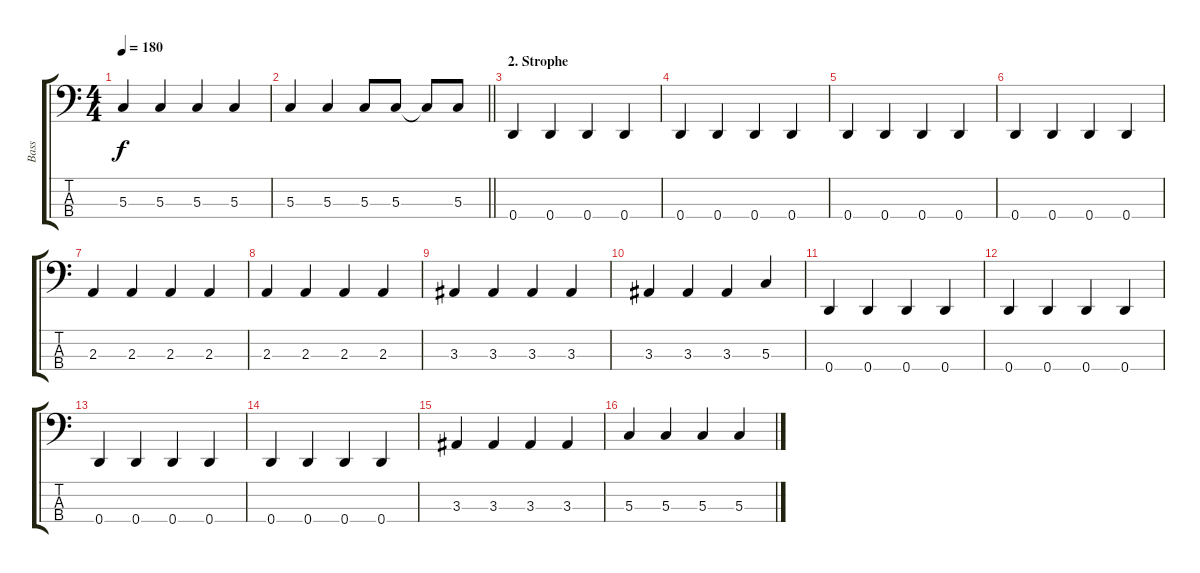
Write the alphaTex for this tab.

\track ("Bass" "Bass") {instrument electricbassfinger}
\staff {score tabs}
\tuning (F2 C2 G1 D1) {hide}
\ts (4 4)
\tempo 180
\clef f4
\ks c
5.3.4{dy f} 5.3.4 5.3.4 5.3.4 |
\barLineRight lightlight
5.3.4 5.3.4 5.3.8 5.3.8 5.3{t}.8 5.3.8 |
\section ("" "2. Strophe")
0.4.4 0.4.4 0.4.4 0.4.4 |
0.4.4 0.4.4 0.4.4 0.4.4 |
0.4.4 0.4.4 0.4.4 0.4.4 |
0.4.4 0.4.4 0.4.4 0.4.4 |
2.3.4 2.3.4 2.3.4 2.3.4 |
2.3.4 2.3.4 2.3.4 2.3.4 |
3.3.4 3.3.4 3.3.4 3.3.4 |
3.3.4 3.3.4 3.3.4 5.3.4 |
0.4.4 0.4.4 0.4.4 0.4.4 |
0.4.4 0.4.4 0.4.4 0.4.4 |
0.4.4 0.4.4 0.4.4 0.4.4 |
0.4.4 0.4.4 0.4.4 0.4.4 |
3.3.4 3.3.4 3.3.4 3.3.4 |
5.3.4 5.3.4 5.3.4 5.3.4
